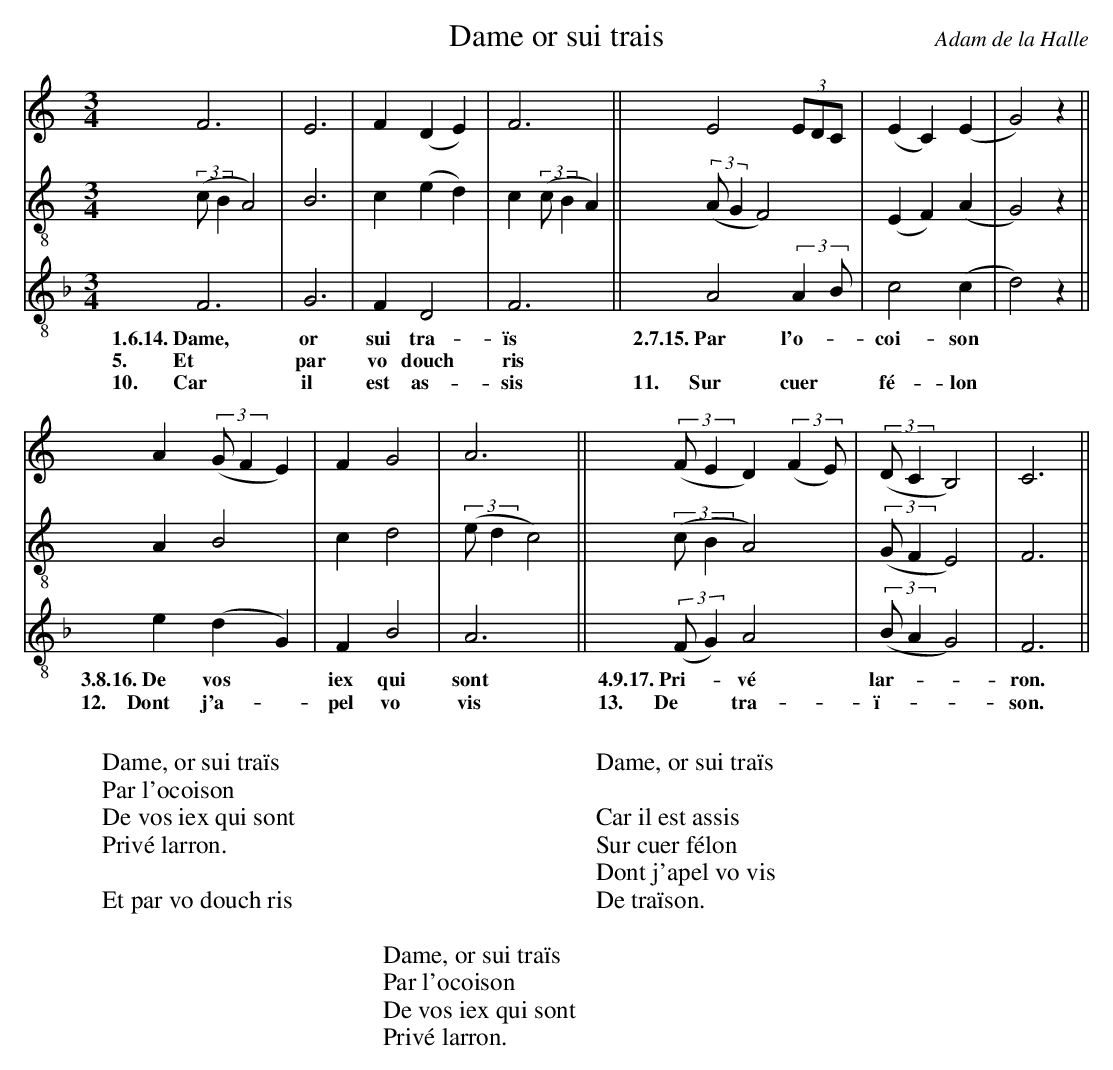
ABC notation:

X:1
T:Dame or sui trais
C:Adam de la Halle
M:3/4
L:1/4
Q:1/4=136
K:F Lydian
V:1 clef=treble
V:2 clef=treble_8
V:3 clef=treble_8
[V:1 ][K:C] F3            | E3  | F (DE)|  F3              ||       E2      (3E/D/C/|(E C) (E |G2)  z ||
[V:2 ][K:C]((3:2:2C/B,A,2)| B,3 | C (ED)|  C ((3:2:2C/B,A,)||((3:2:2A,/G,     F,2)  |(E,F,)(A,|G,2) z ||
[V:3 ][K:F] F,3           | G,3 | F, D,2|  F,3             ||       A,2 (3:2:2A,B,/ | C2   (C |D2)  z ||
w:  1.6.14.~Dame,           or   sui tra-  ïs               2.7.15.~Par       l'o-*   coi-  son*
w:  5.~~~~~~~~~Et           par  vo  douch ris			    *          **      *     **
w: 10.~~~~~~~Car            il   est as-   sis               11.~~~~~~Sur       cuer*   fé-   lon*
[V:1 ][K:C]  A ((3:2:2G/FE)| F   G2  |       A3    || ((3:2:2F/ E   D)((3:2:2FE/)|((3:2:2D/ C  B,2)| C3  ||
[V:2 ][K:C]  A,       B,2  | C   D2  |((3:2:2E/DC2)|| ((3:2:2C/ B,  A,2)         |((3:2:2G,/F, E,2)| F,3 ||
[V:3 ][K:F]  E       (DG,) | F,  B,2 |       A,3   || ((3:2:2F,/G,) A,2          |((3:2:2B,/A, G,2)| F,3 ||
w:   3.8.16.~De       vos*   iex qui         sont    4.9.17.~Pri-*  vé                   lar-**      ron.
w:   12.~~~~Dont     j'a-*  pel vo          vis      13.~~~~~~De*    tra-                 ï-**        son.
W:
W:Dame, or sui traïs  % Lady, but I am betrayed
W:Par l'ocoison       % By the chance
W:De vos iex qui sont % Of your eyes, which are
W:Privé larron.       % A deprived robber
W:
W:Et par vo douch ris % And by your sweet lips???
W:
W:
W:Dame, or sui traïs
W:
W:Car il est assis    % For it sat
W:Sur cuer félon      % On the cruel heart
W:Dont j'apel vo vis  % By which I call your face
W:De traïson.         % Of treachery
W:
W:Dame, or sui traïs
W:Par l'ocoison
W:De vos iex qui sont
W:Privé larron.
